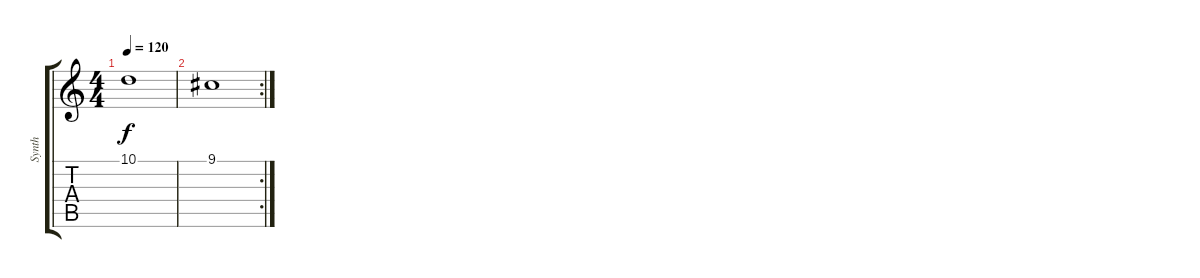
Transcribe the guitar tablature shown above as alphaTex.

\track ("Synth" "Synth") {instrument stringensemble1}
\staff {score tabs}
\tuning (E4 B3 G3 D3 A2 E2) {hide}
\ts (4 4)
\tempo 120
\clef g2
\ks c
10.1.1{dy f} |
\rc 2
9.1.1
